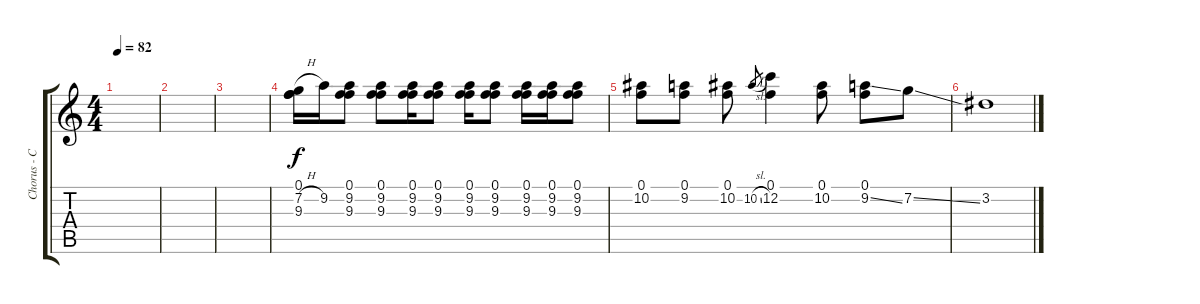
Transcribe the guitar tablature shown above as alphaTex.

\track ("Chorus - Clean" "Chorus - C") {instrument electricguitarclean}
\staff {score tabs}
\tuning (F4 C4 Ab3 Eb3 Bb2 F2) {hide}
\ts (4 4)
\tempo 82
\clef g2
\ks c
|
|
|
(0.1 7.2{h} 9.3).16 9.2.16 (0.1 9.2 9.3).8 (0.1 9.2 9.3).8 (0.1 9.2 9.3).16 (0.1 9.2 9.3).8 (0.1 9.2 9.3).16 (0.1 9.2 9.3).8 (0.1 9.2 9.3).16 (0.1 9.2 9.3).16 (0.1 9.2 9.3).8 |
(0.1 10.2).8 (0.1 9.2).8 (0.1 10.2).8 10.2{sl}.8{gr} (0.1 12.2).4 (0.1 10.2).8 (0.1 9.2{ss}).8 7.2{ss}.8 |
3.2.1
